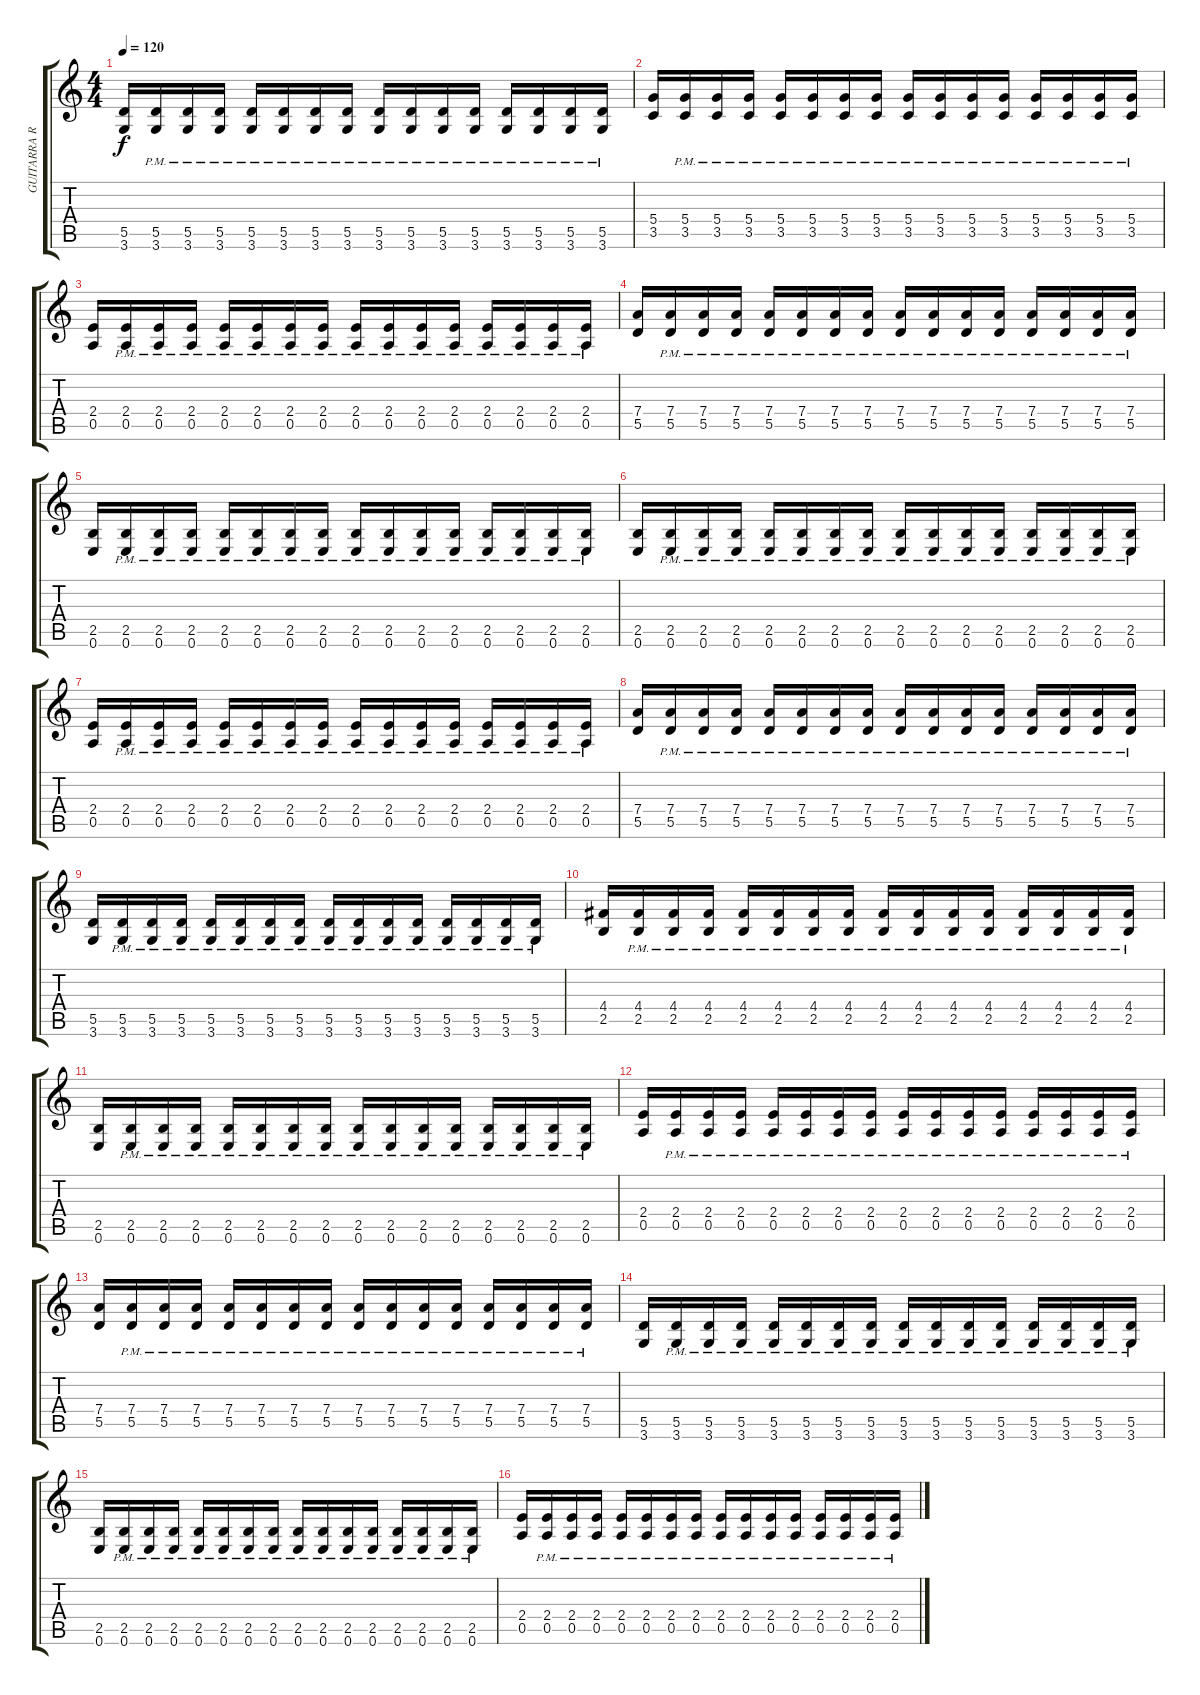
\track ("GUITARRA RITMICA" "GUITARRA R") {instrument overdrivenguitar}
\staff {score tabs}
\tuning (E4 B3 G3 D3 A2 E2) {hide}
\ts (4 4)
\tempo 120
\clef g2
\ks c
(5.5 3.6).16{dy f} (5.5{pm} 3.6{pm}).16 (5.5{pm} 3.6{pm}).16 (5.5{pm} 3.6{pm}).16 (5.5{pm} 3.6{pm}).16 (5.5{pm} 3.6{pm}).16 (5.5{pm} 3.6{pm}).16 (5.5{pm} 3.6{pm}).16 (5.5{pm} 3.6{pm}).16 (5.5{pm} 3.6{pm}).16 (5.5{pm} 3.6{pm}).16 (5.5{pm} 3.6{pm}).16 (5.5{pm} 3.6{pm}).16 (5.5{pm} 3.6{pm}).16 (5.5{pm} 3.6{pm}).16 (5.5{pm} 3.6{pm}).16 |
(5.4 3.5).16 (5.4{pm} 3.5{pm}).16 (5.4{pm} 3.5{pm}).16 (5.4{pm} 3.5{pm}).16 (5.4{pm} 3.5{pm}).16 (5.4{pm} 3.5{pm}).16 (5.4{pm} 3.5{pm}).16 (5.4{pm} 3.5{pm}).16 (5.4{pm} 3.5{pm}).16 (5.4{pm} 3.5{pm}).16 (5.4{pm} 3.5{pm}).16 (5.4{pm} 3.5{pm}).16 (5.4{pm} 3.5{pm}).16 (5.4{pm} 3.5{pm}).16 (5.4{pm} 3.5{pm}).16 (5.4{pm} 3.5{pm}).16 |
(2.4 0.5).16 (2.4{pm} 0.5{pm}).16 (2.4{pm} 0.5{pm}).16 (2.4{pm} 0.5{pm}).16 (2.4{pm} 0.5{pm}).16 (2.4{pm} 0.5{pm}).16 (2.4{pm} 0.5{pm}).16 (2.4{pm} 0.5{pm}).16 (2.4{pm} 0.5{pm}).16 (2.4{pm} 0.5{pm}).16 (2.4{pm} 0.5{pm}).16 (2.4{pm} 0.5{pm}).16 (2.4{pm} 0.5{pm}).16 (2.4{pm} 0.5{pm}).16 (2.4{pm} 0.5{pm}).16 (2.4{pm} 0.5{pm}).16 |
(7.4 5.5).16 (7.4{pm} 5.5{pm}).16 (7.4{pm} 5.5{pm}).16 (7.4{pm} 5.5{pm}).16 (7.4{pm} 5.5{pm}).16 (7.4{pm} 5.5{pm}).16 (7.4{pm} 5.5{pm}).16 (7.4{pm} 5.5{pm}).16 (7.4{pm} 5.5{pm}).16 (7.4{pm} 5.5{pm}).16 (7.4{pm} 5.5{pm}).16 (7.4{pm} 5.5{pm}).16 (7.4{pm} 5.5{pm}).16 (7.4{pm} 5.5{pm}).16 (7.4{pm} 5.5{pm}).16 (7.4{pm} 5.5{pm}).16 |
(2.5 0.6).16 (2.5{pm} 0.6{pm}).16 (2.5{pm} 0.6{pm}).16 (2.5{pm} 0.6{pm}).16 (2.5{pm} 0.6{pm}).16 (2.5{pm} 0.6{pm}).16 (2.5{pm} 0.6{pm}).16 (2.5{pm} 0.6{pm}).16 (2.5{pm} 0.6{pm}).16 (2.5{pm} 0.6{pm}).16 (2.5{pm} 0.6{pm}).16 (2.5{pm} 0.6{pm}).16 (2.5{pm} 0.6{pm}).16 (2.5{pm} 0.6{pm}).16 (2.5{pm} 0.6{pm}).16 (2.5{pm} 0.6{pm}).16 |
(2.5 0.6).16 (2.5{pm} 0.6{pm}).16 (2.5{pm} 0.6{pm}).16 (2.5{pm} 0.6{pm}).16 (2.5{pm} 0.6{pm}).16 (2.5{pm} 0.6{pm}).16 (2.5{pm} 0.6{pm}).16 (2.5{pm} 0.6{pm}).16 (2.5{pm} 0.6{pm}).16 (2.5{pm} 0.6{pm}).16 (2.5{pm} 0.6{pm}).16 (2.5{pm} 0.6{pm}).16 (2.5{pm} 0.6{pm}).16 (2.5{pm} 0.6{pm}).16 (2.5{pm} 0.6{pm}).16 (2.5{pm} 0.6{pm}).16 |
(2.4 0.5).16 (2.4{pm} 0.5{pm}).16 (2.4{pm} 0.5{pm}).16 (2.4{pm} 0.5{pm}).16 (2.4{pm} 0.5{pm}).16 (2.4{pm} 0.5{pm}).16 (2.4{pm} 0.5{pm}).16 (2.4{pm} 0.5{pm}).16 (2.4{pm} 0.5{pm}).16 (2.4{pm} 0.5{pm}).16 (2.4{pm} 0.5{pm}).16 (2.4{pm} 0.5{pm}).16 (2.4{pm} 0.5{pm}).16 (2.4{pm} 0.5{pm}).16 (2.4{pm} 0.5{pm}).16 (2.4{pm} 0.5{pm}).16 |
(7.4 5.5).16 (7.4{pm} 5.5{pm}).16 (7.4{pm} 5.5{pm}).16 (7.4{pm} 5.5{pm}).16 (7.4{pm} 5.5{pm}).16 (7.4{pm} 5.5{pm}).16 (7.4{pm} 5.5{pm}).16 (7.4{pm} 5.5{pm}).16 (7.4{pm} 5.5{pm}).16 (7.4{pm} 5.5{pm}).16 (7.4{pm} 5.5{pm}).16 (7.4{pm} 5.5{pm}).16 (7.4{pm} 5.5{pm}).16 (7.4{pm} 5.5{pm}).16 (7.4{pm} 5.5{pm}).16 (7.4{pm} 5.5{pm}).16 |
(5.5 3.6).16 (5.5{pm} 3.6{pm}).16 (5.5{pm} 3.6{pm}).16 (5.5{pm} 3.6{pm}).16 (5.5{pm} 3.6{pm}).16 (5.5{pm} 3.6{pm}).16 (5.5{pm} 3.6{pm}).16 (5.5{pm} 3.6{pm}).16 (5.5{pm} 3.6{pm}).16 (5.5{pm} 3.6{pm}).16 (5.5{pm} 3.6{pm}).16 (5.5{pm} 3.6{pm}).16 (5.5{pm} 3.6{pm}).16 (5.5{pm} 3.6{pm}).16 (5.5{pm} 3.6{pm}).16 (5.5{pm} 3.6{pm}).16 |
(4.4 2.5).16 (4.4{pm} 2.5{pm}).16 (4.4{pm} 2.5{pm}).16 (4.4{pm} 2.5{pm}).16 (4.4{pm} 2.5{pm}).16 (4.4{pm} 2.5{pm}).16 (4.4{pm} 2.5{pm}).16 (4.4{pm} 2.5{pm}).16 (4.4{pm} 2.5{pm}).16 (4.4{pm} 2.5{pm}).16 (4.4{pm} 2.5{pm}).16 (4.4{pm} 2.5{pm}).16 (4.4{pm} 2.5{pm}).16 (4.4{pm} 2.5{pm}).16 (4.4{pm} 2.5{pm}).16 (4.4{pm} 2.5{pm}).16 |
(2.5 0.6).16 (2.5{pm} 0.6{pm}).16 (2.5{pm} 0.6{pm}).16 (2.5{pm} 0.6{pm}).16 (2.5{pm} 0.6{pm}).16 (2.5{pm} 0.6{pm}).16 (2.5{pm} 0.6{pm}).16 (2.5{pm} 0.6{pm}).16 (2.5{pm} 0.6{pm}).16 (2.5{pm} 0.6{pm}).16 (2.5{pm} 0.6{pm}).16 (2.5{pm} 0.6{pm}).16 (2.5{pm} 0.6{pm}).16 (2.5{pm} 0.6{pm}).16 (2.5{pm} 0.6{pm}).16 (2.5{pm} 0.6{pm}).16 |
(2.4 0.5).16 (2.4{pm} 0.5{pm}).16 (2.4{pm} 0.5{pm}).16 (2.4{pm} 0.5{pm}).16 (2.4{pm} 0.5{pm}).16 (2.4{pm} 0.5{pm}).16 (2.4{pm} 0.5{pm}).16 (2.4{pm} 0.5{pm}).16 (2.4{pm} 0.5{pm}).16 (2.4{pm} 0.5{pm}).16 (2.4{pm} 0.5{pm}).16 (2.4{pm} 0.5{pm}).16 (2.4{pm} 0.5{pm}).16 (2.4{pm} 0.5{pm}).16 (2.4{pm} 0.5{pm}).16 (2.4{pm} 0.5{pm}).16 |
(7.4 5.5).16 (7.4{pm} 5.5{pm}).16 (7.4{pm} 5.5{pm}).16 (7.4{pm} 5.5{pm}).16 (7.4{pm} 5.5{pm}).16 (7.4{pm} 5.5{pm}).16 (7.4{pm} 5.5{pm}).16 (7.4{pm} 5.5{pm}).16 (7.4{pm} 5.5{pm}).16 (7.4{pm} 5.5{pm}).16 (7.4{pm} 5.5{pm}).16 (7.4{pm} 5.5{pm}).16 (7.4{pm} 5.5{pm}).16 (7.4{pm} 5.5{pm}).16 (7.4{pm} 5.5{pm}).16 (7.4{pm} 5.5{pm}).16 |
(5.5 3.6).16 (5.5{pm} 3.6{pm}).16 (5.5{pm} 3.6{pm}).16 (5.5{pm} 3.6{pm}).16 (5.5{pm} 3.6{pm}).16 (5.5{pm} 3.6{pm}).16 (5.5{pm} 3.6{pm}).16 (5.5{pm} 3.6{pm}).16 (5.5{pm} 3.6{pm}).16 (5.5{pm} 3.6{pm}).16 (5.5{pm} 3.6{pm}).16 (5.5{pm} 3.6{pm}).16 (5.5{pm} 3.6{pm}).16 (5.5{pm} 3.6{pm}).16 (5.5{pm} 3.6{pm}).16 (5.5{pm} 3.6{pm}).16 |
(2.5 0.6).16 (2.5{pm} 0.6{pm}).16 (2.5{pm} 0.6{pm}).16 (2.5{pm} 0.6{pm}).16 (2.5{pm} 0.6{pm}).16 (2.5{pm} 0.6{pm}).16 (2.5{pm} 0.6{pm}).16 (2.5{pm} 0.6{pm}).16 (2.5{pm} 0.6{pm}).16 (2.5{pm} 0.6{pm}).16 (2.5{pm} 0.6{pm}).16 (2.5{pm} 0.6{pm}).16 (2.5{pm} 0.6{pm}).16 (2.5{pm} 0.6{pm}).16 (2.5{pm} 0.6{pm}).16 (2.5{pm} 0.6{pm}).16 |
(2.4 0.5).16 (2.4{pm} 0.5{pm}).16 (2.4{pm} 0.5{pm}).16 (2.4{pm} 0.5{pm}).16 (2.4{pm} 0.5{pm}).16 (2.4{pm} 0.5{pm}).16 (2.4{pm} 0.5{pm}).16 (2.4{pm} 0.5{pm}).16 (2.4{pm} 0.5{pm}).16 (2.4{pm} 0.5{pm}).16 (2.4{pm} 0.5{pm}).16 (2.4{pm} 0.5{pm}).16 (2.4{pm} 0.5{pm}).16 (2.4{pm} 0.5{pm}).16 (2.4{pm} 0.5{pm}).16 (2.4{pm} 0.5{pm}).16
